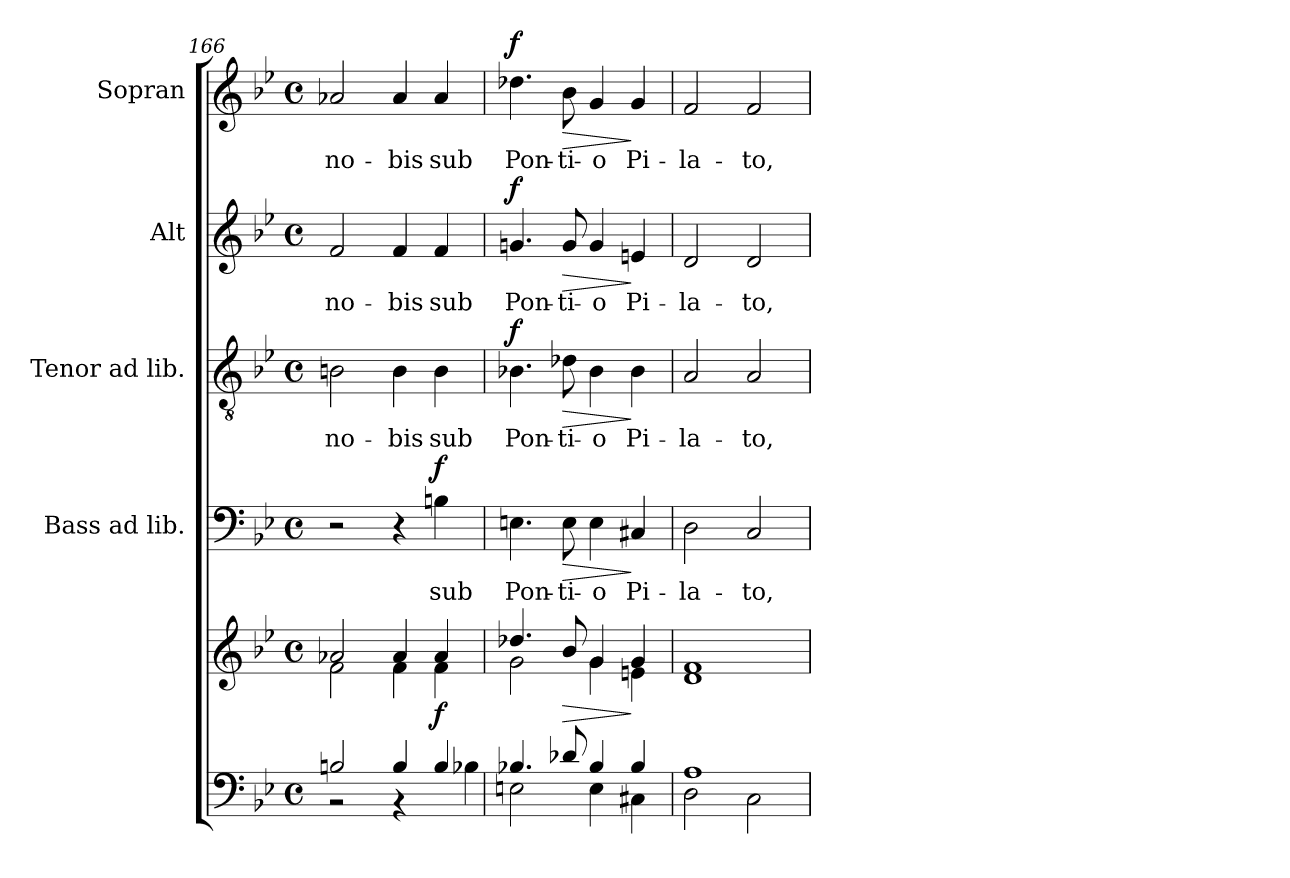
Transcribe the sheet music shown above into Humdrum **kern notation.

**kern	**kern	**dynam	**kern	**text	**dynam	**kern	**text	**dynam	**kern	**text	**dynam	**kern	**text	**dynam
*part5	*part5	*part5	*part4	*part4	*part4	*part3	*part3	*part3	*part2	*part2	*part2	*part1	*part1	*part1
*staff6	*staff5	*staff5/6	*staff4	*staff4	*staff4	*staff3	*staff3	*staff3	*staff2	*staff2	*staff2	*staff1	*staff1	*staff1
*	*	*	*I"Bass ad lib.	*	*	*I"Tenor ad lib.	*	*	*I"Alt	*	*	*I"Sopran	*	*
*	*	*	*I'B.	*	*	*I'T.	*	*	*I'A.	*	*	*I'S.	*	*
*clefF4	*clefG2	*	*clefF4	*	*	*clefGv2	*	*	*clefG2	*	*	*clefG2	*	*
*k[b-e-]	*k[b-e-]	*	*k[b-e-]	*	*	*k[b-e-]	*	*	*k[b-e-]	*	*	*k[b-e-]	*	*
*B-:	*B-:	*	*B-:	*	*	*B-:	*	*	*B-:	*	*	*B-:	*	*
*M4/4	*M4/4	*	*M4/4	*	*	*M4/4	*	*	*M4/4	*	*	*M4/4	*	*
*met(c)	*met(c)	*	*met(c)	*	*	*met(c)	*	*	*met(c)	*	*	*met(c)	*	*
=166	=166	=166	=166	=166	=166	=166	=166	=166	=166	=166	=166	=166	=166	=166
*^	*^	*	*	*	*	*	*	*	*	*	*	*	*	*
!	!	!	!	!	!	!	!	!	!LO:LY:b	!	!	!LO:LY:b	!	!	!LO:LY:b	!
2Bn/	2rBB	2a-X/	2f\	.	2r	.	.	2Bn\	no-	.	2f/	no-	.	2a-X/	no-	.
!	!	!	!	!	!	!	!	!	!LO:LY:b	!	!	!LO:LY:b	!	!	!LO:LY:b	!
4B/	4rBB	4a-/	4f\	.	4r	.	.	4B\	-bis	.	4f/	-bis	.	4a-/	-bis	.
!	!	!	!	!LO:DY:b	!	!LO:LY:b	!LO:DY:a	!	!LO:LY:b	!	!	!LO:LY:b	!	!	!LO:LY:b	!
4B/	4B-X\	4a-/	4f\	f	4Bn\	sub	f	4B\	sub	.	4f/	sub	.	4a-/	sub	.
=167	=167	=167	=167	=167	=167	=167	=167	=167	=167	=167	=167	=167	=167	=167	=167	=167
!	!	!	!	!	!	!LO:LY:b	!	!	!LO:LY:b	!LO:DY:a	!	!LO:LY:b	!LO:DY:a	!	!LO:LY:b	!LO:DY:a
4.B-X/	2En\	4.dd-X/	2g\	.	4.En\	Pon-	.	4.B-X\	Pon-	f	4.gn/	Pon-	f	4.dd-X\	Pon-	f
!	!	!	!	!LO:HP:b	!	!LO:LY:b	!LO:HP:b	!	!LO:LY:b	!LO:HP:b	!	!LO:LY:b	!LO:HP:b	!	!LO:LY:b	!LO:HP:b
8d-X/	.	8b-/	.	>	8E\	-ti-	>	8d-X\	-ti-	>	8g/	-ti-	>	8b-\	-ti-	>
!	!	!	!	!	!	!LO:LY:b	!	!	!LO:LY:b	!	!	!LO:LY:b	!	!	!LO:LY:b	!
4B-/	4E\	4g/	4g\	.	4E\	-o	.	4B-\	-o	.	4g/	-o	.	4g/	-o	.
!	!	!	!	!	!	!LO:LY:b	!	!	!LO:LY:b	!	!	!LO:LY:b	!	!	!LO:LY:b	!
4B-/	4C#X\	4g/	4en\	]	4C#X/	Pi-	]	4B-\	Pi-	]	4en/	Pi-	]	4g/	Pi-	]
=168	=168	=168	=168	=168	=168	=168	=168	=168	=168	=168	=168	=168	=168	=168	=168	=168
!	!	!	!	!	!	!LO:LY:b	!	!	!LO:LY:b	!	!	!LO:LY:b	!	!	!LO:LY:b	!
1A	2D\	1f	1d	.	2D\	-la-	.	2A/	-la-	.	2d/	-la-	.	2f/	-la-	.
!	!	!	!	!	!	!LO:LY:b	!	!	!LO:LY:b	!	!	!LO:LY:b	!	!	!LO:LY:b	!
.	2C\	.	.	.	2C/	-to,	.	2A/	-to,	.	2d/	-to,	.	2f/	-to,	.
*v	*v	*	*	*	*	*	*	*	*	*	*	*	*	*	*	*
*	*v	*v	*	*	*	*	*	*	*	*	*	*	*	*	*
=	=	=	=	=	=	=	=	=	=	=	=	=	=	=
*-	*-	*-	*-	*-	*-	*-	*-	*-	*-	*-	*-	*-	*-	*-
